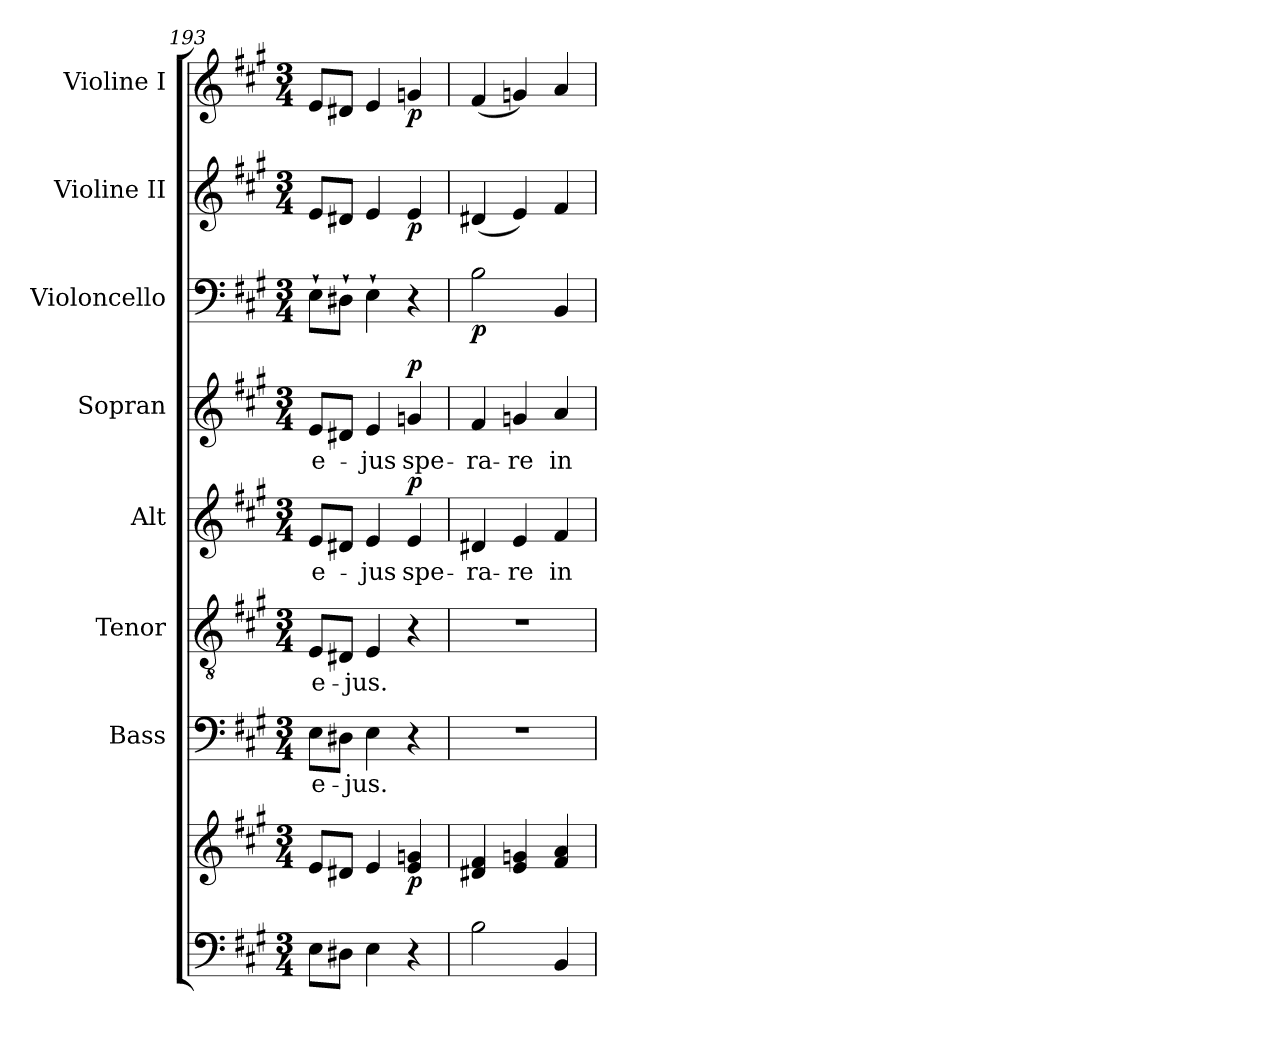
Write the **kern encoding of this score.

**kern	**kern	**dynam	**kern	**text	**kern	**text	**kern	**text	**dynam	**kern	**text	**dynam	**kern	**dynam	**kern	**dynam	**kern	**dynam
*part8	*part8	*part8	*part7	*part7	*part6	*part6	*part5	*part5	*part5	*part4	*part4	*part4	*part3	*part3	*part2	*part2	*part1	*part1
*staff9	*staff8	*staff8/9	*staff7	*staff7	*staff6	*staff6	*staff5	*staff5	*staff5	*staff4	*staff4	*staff4	*staff3	*staff3	*staff2	*staff2	*staff1	*staff1
*	*	*	*I"Bass	*	*I"Tenor	*	*I"Alt	*	*	*I"Sopran	*	*	*I"Violoncello	*	*I"Violine II	*	*I"Violine I	*
*	*	*	*I'B.	*	*I'T.	*	*I'A.	*	*	*I'S.	*	*	*I'Vc.	*	*I'Vl. II	*	*I'Vl. I	*
!!LO:PB:g=z
*clefF4	*clefG2	*	*clefF4	*	*clefGv2	*	*clefG2	*	*	*clefG2	*	*	*clefF4	*	*clefG2	*	*clefG2	*
*	*	*	*	*	*	*	*	*	*	*	*	*	*ITrd7c12	*	*	*	*	*
*k[f#c#g#]	*k[f#c#g#]	*	*k[f#c#g#]	*	*k[f#c#g#]	*	*k[f#c#g#]	*	*	*k[f#c#g#]	*	*	*k[f#c#g#]	*	*k[f#c#g#]	*	*k[f#c#g#]	*
*A:	*A:	*	*A:	*	*A:	*	*A:	*	*	*A:	*	*	*A:	*	*A:	*	*A:	*
*M3/4	*M3/4	*	*M3/4	*	*M3/4	*	*M3/4	*	*	*M3/4	*	*	*M3/4	*	*M3/4	*	*M3/4	*
=193	=193	=193	=193	=193	=193	=193	=193	=193	=193	=193	=193	=193	=193	=193	=193	=193	=193	=193
!	!	!	!	!LO:LY:b	!	!LO:LY:b	!	!LO:LY:b	!	!	!LO:LY:b	!	!	!	!	!	!	!
8E\L	8e/L	.	8E\L	e-	8E/L	e-	8e/L	e-	.	8e/L	e-	.	8EE`>\L	.	8e/L	.	8e/L	.
8D#X\J	8d#X/J	.	8D#X\J	.	8D#X/J	.	8d#X/J	.	.	8d#X/J	.	.	8DD#X`>\J	.	8d#X/J	.	8d#X/J	.
!	!	!	!	!LO:LY:b	!	!LO:LY:b	!	!LO:LY:b	!	!	!LO:LY:b	!	!	!	!	!	!	!
4E\	4e/	.	4E\	-jus.	4E/	-jus.	4e/	-jus	.	4e/	-jus	.	4EE`>\	.	4e/	.	4e/	.
!	!	!LO:DY:b	!	!	!	!	!	!LO:LY:b	!LO:DY:a	!	!LO:LY:b	!LO:DY:a	!	!	!	!LO:DY:b	!	!LO:DY:b
4r	4e/ 4gn/	p	4r	.	4r	.	4e/	spe-	p	4gn/	spe-	p	4r	.	4e/	p	4gn/	p
=194	=194	=194	=194	=194	=194	=194	=194	=194	=194	=194	=194	=194	=194	=194	=194	=194	=194	=194
!	!	!	!	!	!	!	!	!LO:LY:b	!	!	!LO:LY:b	!	!	!LO:DY:b	!	!	!	!
2B\	4d#X/ 4f#/	.	2.r	.	2.r	.	4d#X/	-ra-	.	4f#/	-ra-	.	2BB\	p	(<4d#X/	.	(<4f#/	.
!	!	!	!	!	!	!	!	!LO:LY:b	!	!	!LO:LY:b	!	!	!	!	!	!	!
.	4e/ 4gn/	.	.	.	.	.	4e/	-re	.	4gn/	-re	.	.	.	4e/)	.	4gn/)	.
!	!	!	!	!	!	!	!	!LO:LY:b	!	!	!LO:LY:b	!	!	!	!	!	!	!
4BB/	4f#/ 4a/	.	.	.	.	.	4f#/	in	.	4a/	in	.	4BBB/	.	4f#/	.	4a/	.
=	=	=	=	=	=	=	=	=	=	=	=	=	=	=	=	=	=	=
*-	*-	*-	*-	*-	*-	*-	*-	*-	*-	*-	*-	*-	*-	*-	*-	*-	*-	*-
